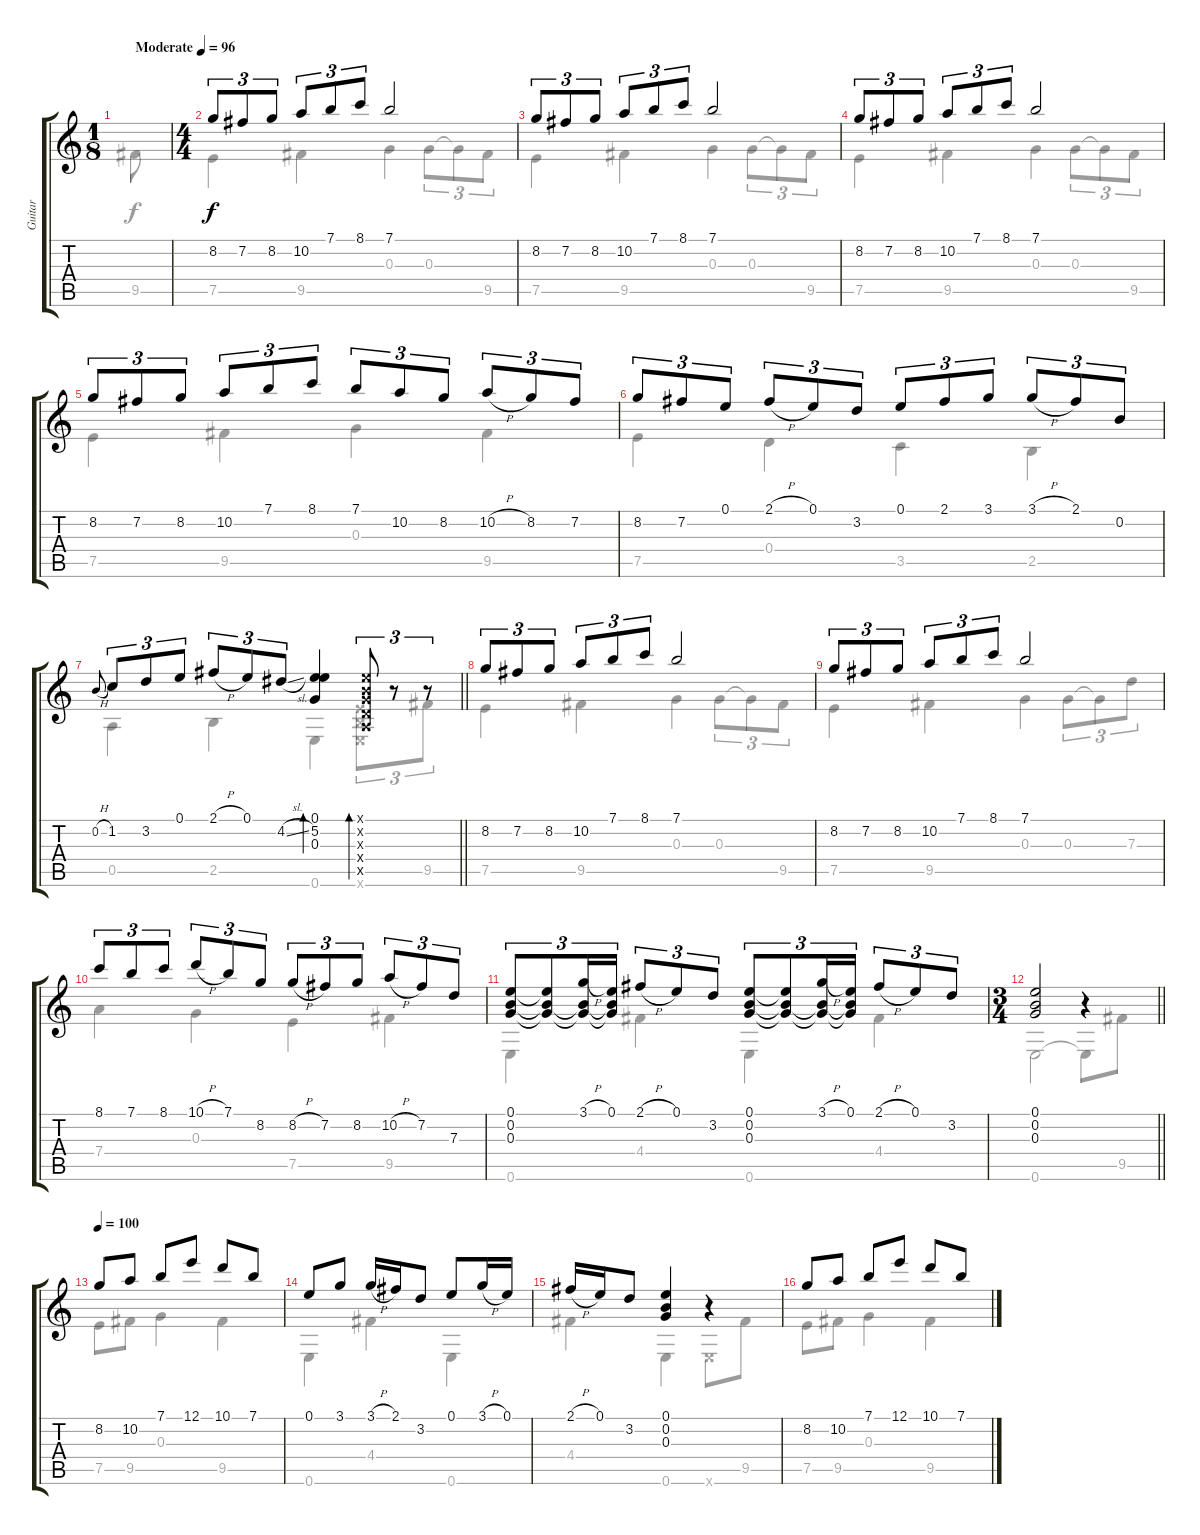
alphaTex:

\track ("Guitar" "Guitar") {instrument acousticguitarsteel}
\staff {score tabs}
\tuning (E4 B3 G3 D3 A2 E2) {hide}
\voice
\ts (1 8)
\tempo (96 "Moderate")
\clef g2
\ks c
|
\ts (4 4)
8.2.8{tu (3 2)} 7.2.8{tu (3 2)} 8.2.8{tu (3 2)} 10.2.8{tu (3 2)} 7.1.8{tu (3 2)} 8.1.8{tu (3 2)} 7.1.2 |
8.2.8{tu (3 2)} 7.2.8{tu (3 2)} 8.2.8{tu (3 2)} 10.2.8{tu (3 2)} 7.1.8{tu (3 2)} 8.1.8{tu (3 2)} 7.1.2 |
8.2.8{tu (3 2)} 7.2.8{tu (3 2)} 8.2.8{tu (3 2)} 10.2.8{tu (3 2)} 7.1.8{tu (3 2)} 8.1.8{tu (3 2)} 7.1.2 |
8.2.8{tu (3 2)} 7.2.8{tu (3 2)} 8.2.8{tu (3 2)} 10.2.8{tu (3 2)} 7.1.8{tu (3 2)} 8.1.8{tu (3 2)} 7.1.8{tu (3 2)} 10.2.8{tu (3 2)} 8.2.8{tu (3 2)} 10.2{h}.8{tu (3 2)} 8.2.8{tu (3 2)} 7.2.8{tu (3 2)} |
8.2.8{tu (3 2)} 7.2.8{tu (3 2)} 0.1.8{tu (3 2)} 2.1{h}.8{tu (3 2)} 0.1.8{tu (3 2)} 3.2.8{tu (3 2)} 0.1.8{tu (3 2)} 2.1.8{tu (3 2)} 3.1.8{tu (3 2)} 3.1{h}.8{tu (3 2)} 2.1.8{tu (3 2)} 0.2.8{tu (3 2)} |
\barLineRight lightlight
0.2{h}.8{gr onbeat} 1.2.8{tu (3 2)} 3.2.8{tu (3 2)} 0.1.8{tu (3 2)} 2.1{h}.8{tu (3 2)} 0.1.8{tu (3 2)} 4.2{sl}.8{tu (3 2)} (0.1 5.2 0.3).4{bd 240} (0.1{x} 0.2{x} 0.3{x} 0.4{x} 0.5{x}).8{tu (3 2) bd 30} r.8{tu (3 2)} r.8{tu (3 2)} |
8.2.8{tu (3 2)} 7.2.8{tu (3 2)} 8.2.8{tu (3 2)} 10.2.8{tu (3 2)} 7.1.8{tu (3 2)} 8.1.8{tu (3 2)} 7.1.2 |
8.2.8{tu (3 2)} 7.2.8{tu (3 2)} 8.2.8{tu (3 2)} 10.2.8{tu (3 2)} 7.1.8{tu (3 2)} 8.1.8{tu (3 2)} 7.1.2 |
8.1.8{tu (3 2)} 7.1.8{tu (3 2)} 8.1.8{tu (3 2)} 10.1{h}.8{tu (3 2)} 7.1.8{tu (3 2)} 8.2.8{tu (3 2)} 8.2{h}.8{tu (3 2)} 7.2.8{tu (3 2)} 8.2.8{tu (3 2)} 10.2{h}.8{tu (3 2)} 7.2.8{tu (3 2)} 7.3.8{tu (3 2)} |
(0.1 0.2 0.3).8{tu (3 2)} (0.1{t} 0.2{t} 0.3{t}).8{tu (3 2)} (3.1{h} 0.2{t} 0.3{t}).16{tu (3 2)} (0.1 0.2{t} 0.3{t}).16{tu (3 2)} 2.1{h}.8{tu (3 2)} 0.1.8{tu (3 2)} 3.2.8{tu (3 2)} (0.1 0.2 0.3).8{tu (3 2)} (0.1{t} 0.2{t} 0.3{t}).8{tu (3 2)} (3.1{h} 0.2{t} 0.3{t}).16{tu (3 2)} (0.1 0.2{t} 0.3{t}).16{tu (3 2)} 2.1{h}.8{tu (3 2)} 0.1.8{tu (3 2)} 3.2.8{tu (3 2)} |
\ts (3 4)
\barLineRight lightlight
(0.1 0.2 0.3).2 r.4 |
\tempo 100
8.2.8 10.2.8 7.1.8 12.1.8 10.1.8 7.1.8 |
0.1.8 3.1.8 3.1{h}.16 2.1.16 3.2.8 0.1.8 3.1{h}.16 0.1.16 |
2.1{h}.16 0.1.16 3.2.8 (0.1 0.2 0.3).4 r.4 |
8.2.8 10.2.8 7.1.8 12.1.8 10.1.8 7.1.8
\voice
\clef g2
\ottava regular
\simile none
\ks c
9.5.8{dy f} |
7.5.4 9.5.4 0.3.4 0.3.8{tu (3 2)} 0.3{t}.8{tu (3 2)} 9.5.8{tu (3 2)} |
7.5.4 9.5.4 0.3.4 0.3.8{tu (3 2)} 0.3{t}.8{tu (3 2)} 9.5.8{tu (3 2)} |
7.5.4 9.5.4 0.3.4 0.3.8{tu (3 2)} 0.3{t}.8{tu (3 2)} 9.5.8{tu (3 2)} |
7.5.4 9.5.4 0.3.4 9.5.4 |
7.5.4 0.4.4 3.5.4 2.5.4 |
\barLineRight lightlight
0.5.4 2.5.4 0.6.4 (2.4{x} 2.5{x} 0.6{x}).8{tu (3 2)} r.8{tu (3 2)} 9.5.8{tu (3 2)} |
7.5.4 9.5.4 0.3.4 0.3.8{tu (3 2)} 0.3{t}.8{tu (3 2)} 9.5.8{tu (3 2)} |
7.5.4 9.5.4 0.3.4 0.3.8{tu (3 2)} 0.3{t}.8{tu (3 2)} 7.3.8{tu (3 2)} |
7.4.4 0.3.4 7.5.4 9.5.4 |
0.6.4 4.4.4 0.6.4 4.4.4 |
\barLineRight lightlight
0.6.2 0.6{t}.8 9.5.8 |
7.5.8 9.5.8 0.3.4 9.5.4 |
0.6.4 4.4.4 0.6.4 |
4.4.4 0.6.4 0.6{x}.8 9.5.8 |
7.5.8 9.5.8 0.3.4 9.5.4
